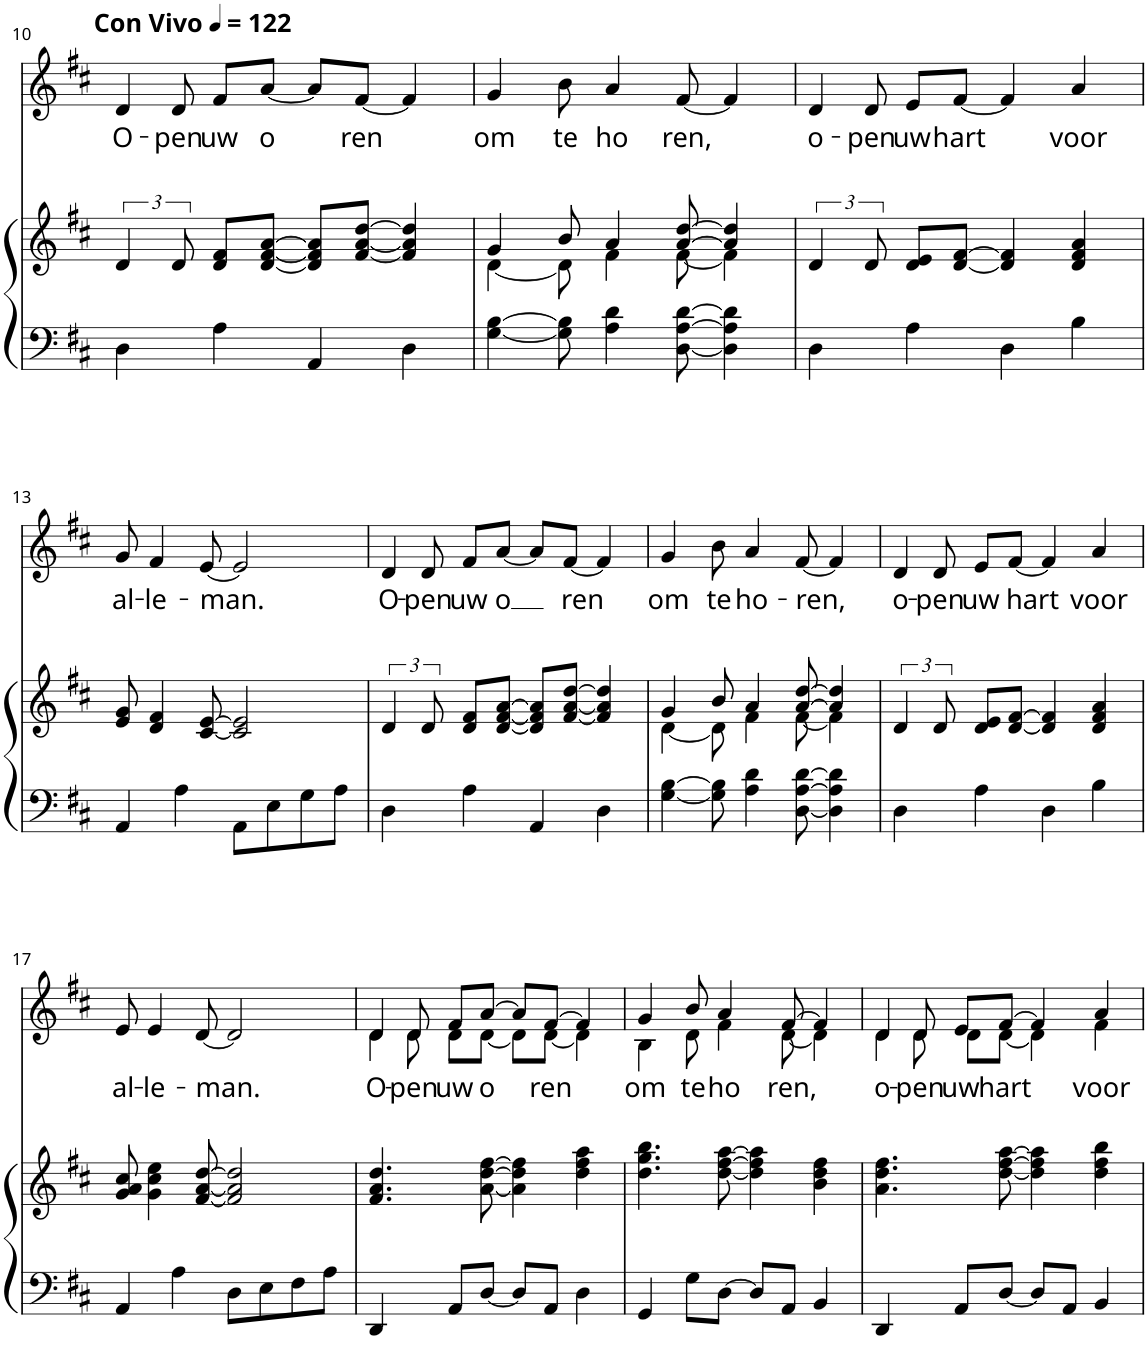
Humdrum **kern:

**kern	**kern	**kern	**text
*part2	*part2	*part1	*part1
*staff3	*staff2	*staff1	*staff1
*I"Piano	*	*I"Soprano	*
*I'Pno	*	*I'S	*
!!LO:PB:g=z
*clefF4	*clefG2	*clefG2	*
*k[f#c#]	*k[f#c#]	*k[f#c#]	*
*M4/4	*M4/4	*M4/4	*
*MM122	*MM122	*MM122	*
*	*	*Xtuplet	*
=10	=10	=10	=10
!	!	!LO:TX:a:B:t=Con Vivo	!
!	!	!	!LO:LY:b
4D\	6d/	6d/	O-
!	!	!	!LO:LY:b
.	12d/	12d/	-pen
!	!	!	!LO:LY:b
4A\	8d/ 8f#/L	8f#/L	uw
!	!	!	!LO:LY:b
.	[8d/ [8f#/ [8a/J	[8a/J	o
4AA/	8d/] 8f#/] 8a/]L	8a/L]	.
!	!	!	!LO:LY:b
.	[8f#/ [8a/ [8dd/J	[8f#/J	ren
4D\	4f#/] 4a/] 4dd/]	4f#/]	.
=11	=11	=11	=11
*	*^	*	*
!	!	!	!	!LO:LY:b
[4G\ [4B\	4g/	[4d\	4g/	om
!	!	!	!	!LO:LY:b
8G\] 8B\]	8b/	8d\]	8b\	te
!	!	!	!	!LO:LY:b
4A\ 4d\	4a/	4f#\	4a/	ho
!	!	!	!	!LO:LY:b
[8D\ [8A\ [8d\	[8a/ [8dd/	[8f#\	[8f#/	ren,
4D\] 4A\] 4d\]	4a/] 4dd/]	4f#\]	4f#/]	.
=12	=12	=12	=12	=12
!	!	!	!	!LO:LY:b
*	*v	*v	*	*
4D\	6d/	6d/	o-
!	!	!	!LO:LY:b
.	12d/	12d/	-pen
!	!	!	!LO:LY:b
4A\	8d/ 8e/L	8e/L	uw
!	!	!	!LO:LY:b
.	[8d/ [8f#/J	[8f#/J	hart
4D\	4d/] 4f#/]	4f#/]	.
!	!	!	!LO:LY:b
4B\	4d/ 4f#/ 4a/	4a/	voor
!!LO:LB:g=z
=13	=13	=13	=13
!	!	!	!LO:LY:b
4AA/	8e/ 8g/	8g/	al-
!	!	!	!LO:LY:b
.	4d/ 4f#/	4f#/	-le-
4A\	.	.	.
!	!	!	!LO:LY:b
.	[8c#/ [8e/	[8e/	-man.
8AA\L	2c#/] 2e/]	2e/]	.
8E\	.	.	.
8G\	.	.	.
8A\J	.	.	.
=14	=14	=14	=14
!	!	!	!LO:LY:b
4D\	6d/	6d/	O-
!	!	!	!LO:LY:b
.	12d/	12d/	-pen
!	!	!	!LO:LY:b
4A\	8d/ 8f#/L	8f#/L	uw
!	!	!	!LO:LY:b
.	[8d/ [8f#/ [8a/J	[8a/J	o
4AA/	8d/] 8f#/] 8a/]L	8a/L]	.
!	!	!	!LO:LY:b
.	[8f#/ [8a/ [8dd/J	[8f#/J	ren
4D\	4f#/] 4a/] 4dd/]	4f#/]	.
=15	=15	=15	=15
*	*^	*	*
!	!	!	!	!LO:LY:b
[4G\ [4B\	4g/	[4d\	4g/	om
!	!	!	!	!LO:LY:b
8G\] 8B\]	8b/	8d\]	8b\	te
!	!	!	!	!LO:LY:b
4A\ 4d\	4a/	4f#\	4a/	ho-
!	!	!	!	!LO:LY:b
[8D\ [8A\ [8d\	[8a/ [8dd/	[8f#\	[8f#/	-ren,
4D\] 4A\] 4d\]	4a/] 4dd/]	4f#\]	4f#/]	.
=16	=16	=16	=16	=16
!	!	!	!	!LO:LY:b
*	*v	*v	*	*
4D\	6d/	6d/	o-
!	!	!	!LO:LY:b
.	12d/	12d/	-pen
!	!	!	!LO:LY:b
4A\	8d/ 8e/L	8e/L	uw
!	!	!	!LO:LY:b
.	[8d/ [8f#/J	[8f#/J	hart
4D\	4d/] 4f#/]	4f#/]	.
!	!	!	!LO:LY:b
4B\	4d/ 4f#/ 4a/	4a/	voor
!!LO:LB:g=z
=17	=17	=17	=17
!	!	!	!LO:LY:b
4AA/	8g/ 8a/ 8cc#/	8e/	al-
!	!	!	!LO:LY:b
.	4g\ 4cc#\ 4ee\	4e/	-le-
4A\	.	.	.
!	!	!	!LO:LY:b
.	[8f#/ [8a/ [8dd/	[8d/	-man.
8D\L	2f#/] 2a/] 2dd/]	2d/]	.
8E\	.	.	.
8F#\	.	.	.
8A\J	.	.	.
=18	=18	=18	=18
!	!	!	!LO:LY:b
*	*	*^	*
4DD/	4.f#/ 4.a/ 4.dd/	6d/	6d\	O-
!	!	!	!	!LO:LY:b
.	.	12d/	12d\	-pen
!	!	!	!	!LO:LY:b
8AA/L	.	8f#/L	8d\L	uw
!	!	!	!	!LO:LY:b
[8D/J	[8a\ [8dd\ [8ff#\	[8a/J	[8d\J	o
8D/L]	4a\] 4dd\] 4ff#\]	8a/L]	8d\L]	.
!	!	!	!	!LO:LY:b
8AA/J	.	[8f#/J	[8d\J	ren
4D\	4dd\ 4ff#\ 4aa\	4f#/]	4d\]	.
=19	=19	=19	=19	=19
!	!	!	!	!LO:LY:b
4GG/	4.dd\ 4.gg\ 4.bb\	4g/	4B\	om
!	!	!	!	!LO:LY:b
8G\L	.	8b/	8d\	te
!	!	!	!	!LO:LY:b
[8D\J	[8dd\ [8ff#\ [8aa\	4a/	4f#\	ho
8D/L]	4dd\] 4ff#\] 4aa\]	.	.	.
!	!	!	!	!LO:LY:b
8AA/J	.	[8f#/	[8d\	ren,
4BB/	4b\ 4dd\ 4ff#\	4f#/]	4d\]	.
=20	=20	=20	=20	=20
!	!	!	!	!LO:LY:b
4DD/	4.a\ 4.dd\ 4.ff#\	6d/	6d\	o-
!	!	!	!	!LO:LY:b
.	.	12d/	12d\	-pen
!	!	!	!	!LO:LY:b
8AA/L	.	8e/L	8d\L	uw
!	!	!	!	!LO:LY:b
[8D/J	[8dd\ [8ff#\ [8aa\	[8f#/J	[8d\J	hart
8D/L]	4dd\] 4ff#\] 4aa\]	4f#/]	4d\]	.
8AA/J	.	.	.	.
!	!	!	!	!LO:LY:b
4BB/	4dd\ 4ff#\ 4bb\	4a/	4f#\	voor
*	*	*v	*v	*
=	=	=	=
*-	*-	*-	*-
